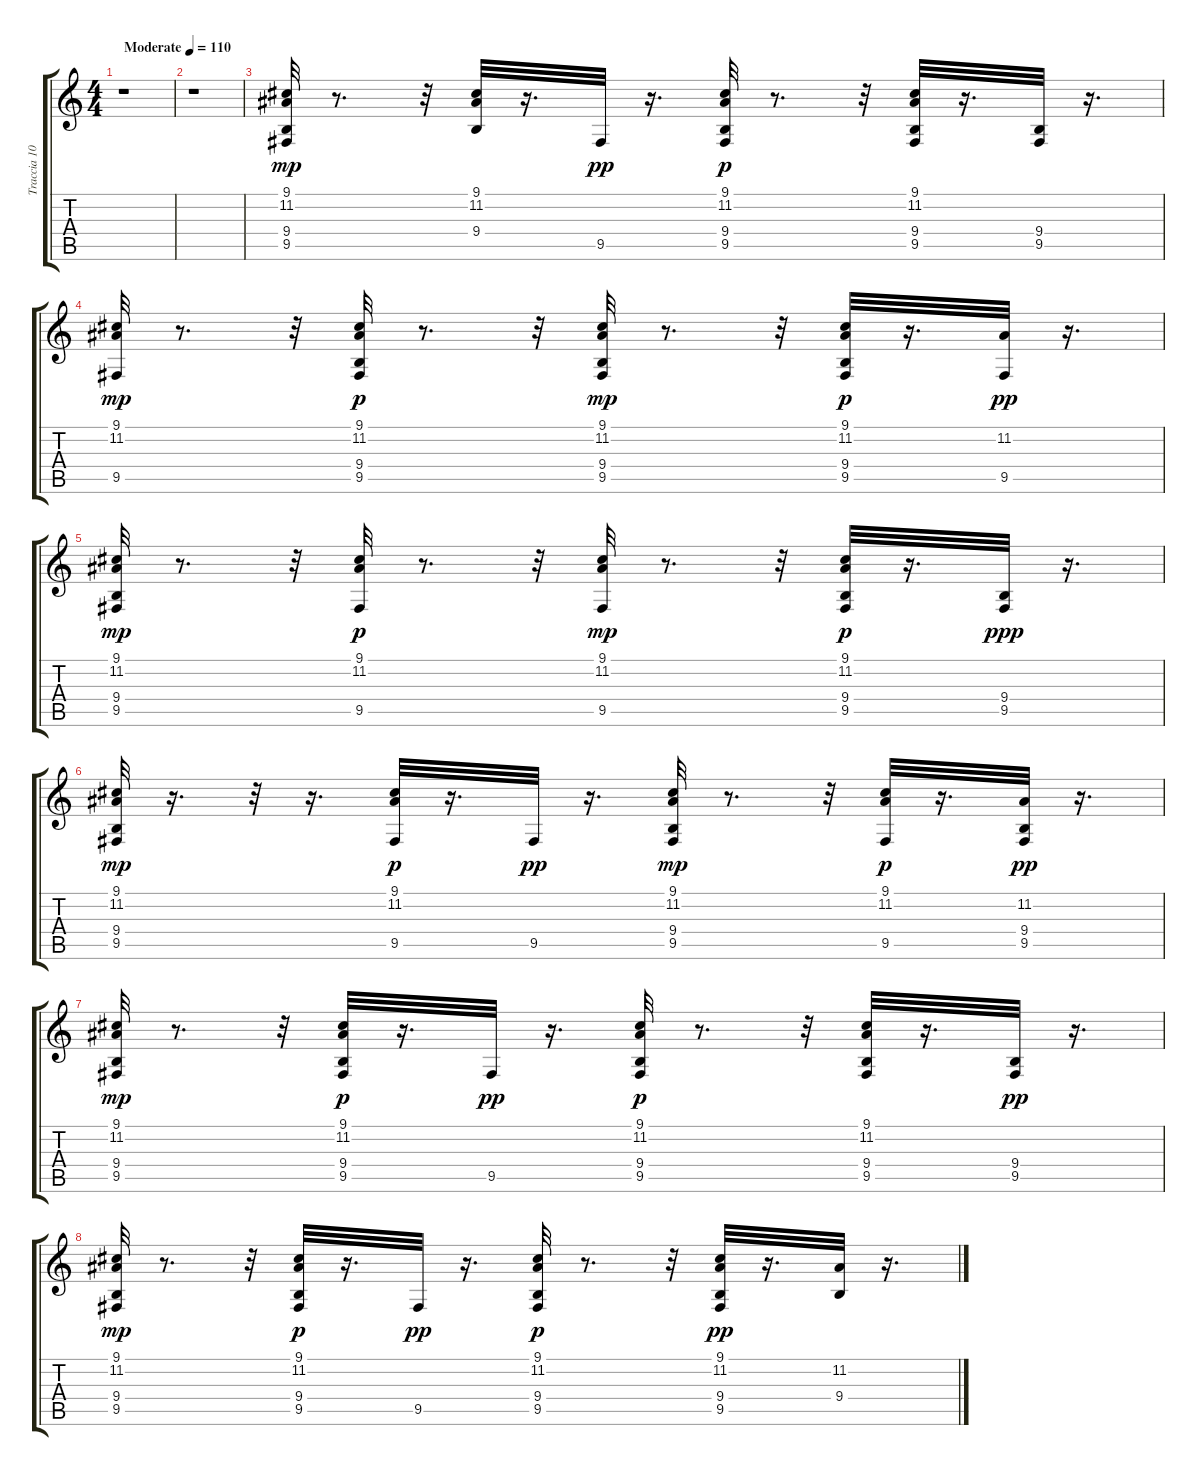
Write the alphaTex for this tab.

\track ("Traccia 10" "Traccia 10") {mute instrument acousticgrandpiano}
\staff {score tabs}
\tuning (E4 B3 G3 D3 A2 E2) {hide}
\ts (4 4)
\tempo (110 "Moderate")
\clef g2
\ks c
r.1{dy mp instrument acousticgrandpiano} |
r.1 |
(9.1 11.2 9.4 9.5).32 r.8{d} r.32 (9.1 11.2 9.4).32 r.16{d} 9.5.32{dy pp} r.16{d} (9.1 11.2 9.4 9.5).32{dy p} r.8{d} r.32 (9.1 11.2 9.4 9.5).32 r.16{d} (9.4 9.5).32 r.16{d} |
(9.1 11.2 9.5).32{dy mp} r.8{d} r.32 (9.1 11.2 9.4 9.5).32{dy p} r.8{d} r.32 (9.1 11.2 9.4 9.5).32{dy mp} r.8{d} r.32 (9.1 11.2 9.4 9.5).32{dy p} r.16{d} (11.2 9.5).32{dy pp} r.16{d} |
(9.1 11.2 9.4 9.5).32{dy mp} r.8{d} r.32 (9.1 11.2 9.5).32{dy p} r.8{d} r.32 (9.1 11.2 9.5).32{dy mp} r.8{d} r.32 (9.1 11.2 9.4 9.5).32{dy p} r.16{d} (9.4 9.5).32{dy ppp} r.16{d} |
(9.1 11.2 9.4 9.5).32{dy mp} r.16{d} r.32 r.16{d} (9.1 11.2 9.5).32{dy p} r.16{d} 9.5.32{dy pp} r.16{d} (9.1 11.2 9.4 9.5).32{dy mp} r.8{d} r.32 (9.1 11.2 9.5).32{dy p} r.16{d} (11.2 9.4 9.5).32{dy pp} r.16{d} |
(9.1 11.2 9.4 9.5).32{dy mp} r.8{d} r.32 (9.1 11.2 9.4 9.5).32{dy p} r.16{d} 9.5.32{dy pp} r.16{d} (9.1 11.2 9.4 9.5).32{dy p} r.8{d} r.32 (9.1 11.2 9.4 9.5).32 r.16{d} (9.4 9.5).32{dy pp} r.16{d} |
(9.1 11.2 9.4 9.5).32{dy mp} r.8{d} r.32 (9.1 11.2 9.4 9.5).32{dy p} r.16{d} 9.5.32{dy pp} r.16{d} (9.1 11.2 9.4 9.5).32{dy p} r.8{d} r.32 (9.1 11.2 9.4 9.5).32{dy pp} r.16{d} (11.2 9.4).32 r.16{d}
